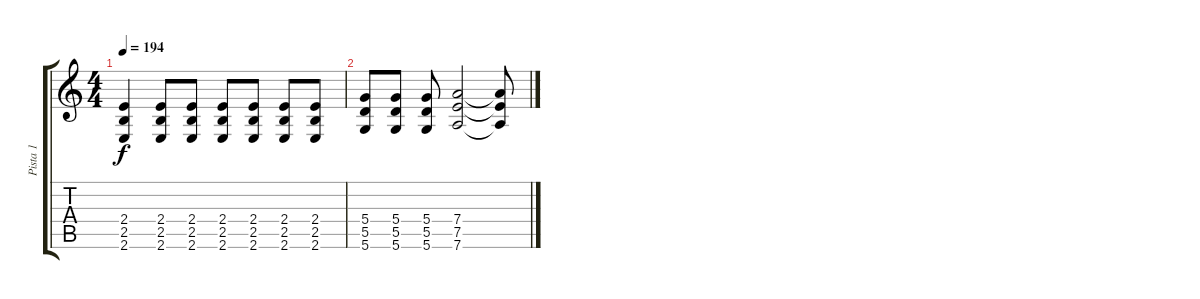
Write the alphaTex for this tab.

\track ("Pista 1" "Pista 1") {instrument distortionguitar}
\staff {score tabs}
\tuning (E4 B3 G3 D3 A2 D2) {hide}
\ts (4 4)
\tempo 194
\clef g2
\ks c
(2.4 2.5 2.6).4{dy f} (2.4 2.5 2.6).8 (2.4 2.5 2.6).8 (2.4 2.5 2.6).8 (2.4 2.5 2.6).8 (2.4 2.5 2.6).8 (2.4 2.5 2.6).8 |
(5.4 5.5 5.6).8 (5.4 5.5 5.6).8 (5.4 5.5 5.6).8 (7.4 7.5 7.6).2 (7.4{t} 7.5{t} 7.6{t}).8
